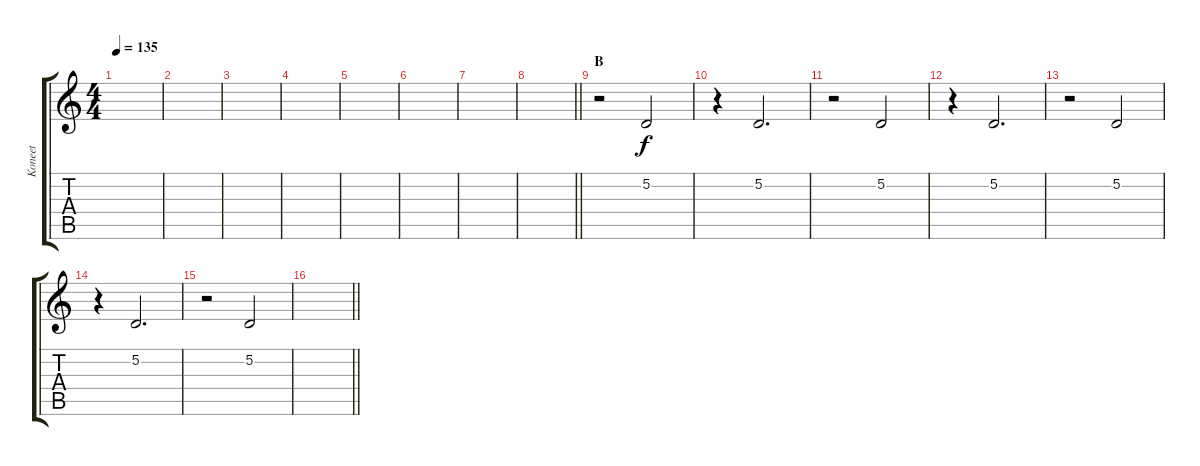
\track ("Koneet" "Koneet") {instrument glockenspiel}
\staff {score tabs}
\tuning (D4 A3 F3 C3 G2 C2) {hide}
\ts (4 4)
\tempo 135
\clef g2
\ks c
|
|
|
|
|
|
|
\barLineRight lightlight
|
\section ("" "B")
r.2 5.2.2 |
r.4 5.2.2{d} |
r.2 5.2.2 |
r.4 5.2.2{d} |
r.2 5.2.2 |
r.4 5.2.2{d} |
r.2 5.2.2 |
\barLineRight lightlight
